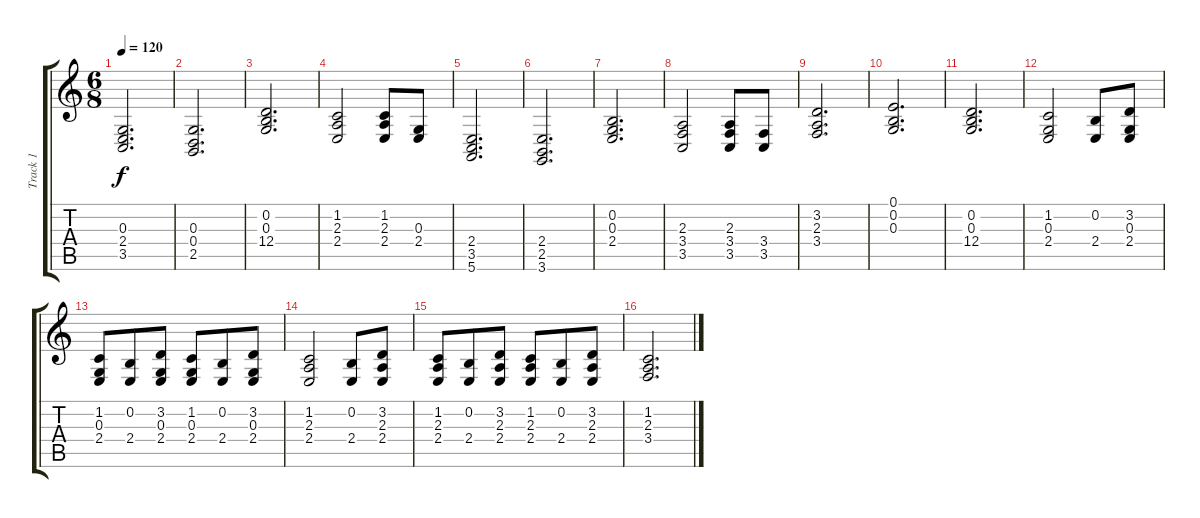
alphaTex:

\track ("Track 1" "Track 1") {instrument acousticgrandpiano}
\staff {score tabs}
\tuning (E4 B3 G3 D3 A2 E2) {hide}
\ts (6 8)
\tempo 120
\clef g2
\ks c
(0.3 2.4 3.5).2{d dy f} |
(0.3 0.4 2.5).2{d} |
(0.2 0.3 12.4).2{d} |
(1.2 2.3 2.4).2 (1.2 2.3 2.4).8 (0.3 2.4).8 |
(2.4 3.5 5.6).2{d} |
(2.4 2.5 3.6).2{d} |
(0.2 0.3 2.4).2{d} |
(2.3 3.4 3.5).2 (2.3 3.4 3.5).8 (3.4 3.5).8 |
(3.2 2.3 3.4).2{d} |
(0.1 0.2 0.3).2{d} |
(0.2 0.3 12.4).2{d} |
(1.2 0.3 2.4).2 (0.2 2.4).8 (3.2 0.3 2.4).8 |
(1.2 0.3 2.4).8 (0.2 2.4).8 (3.2 0.3 2.4).8 (1.2 0.3 2.4).8 (0.2 2.4).8 (3.2 0.3 2.4).8 |
(1.2 2.3 2.4).2 (0.2 2.4).8 (3.2 2.3 2.4).8 |
(1.2 2.3 2.4).8 (0.2 2.4).8 (3.2 2.3 2.4).8 (1.2 2.3 2.4).8 (0.2 2.4).8 (3.2 2.3 2.4).8 |
(1.2 2.3 3.4).2{d}
